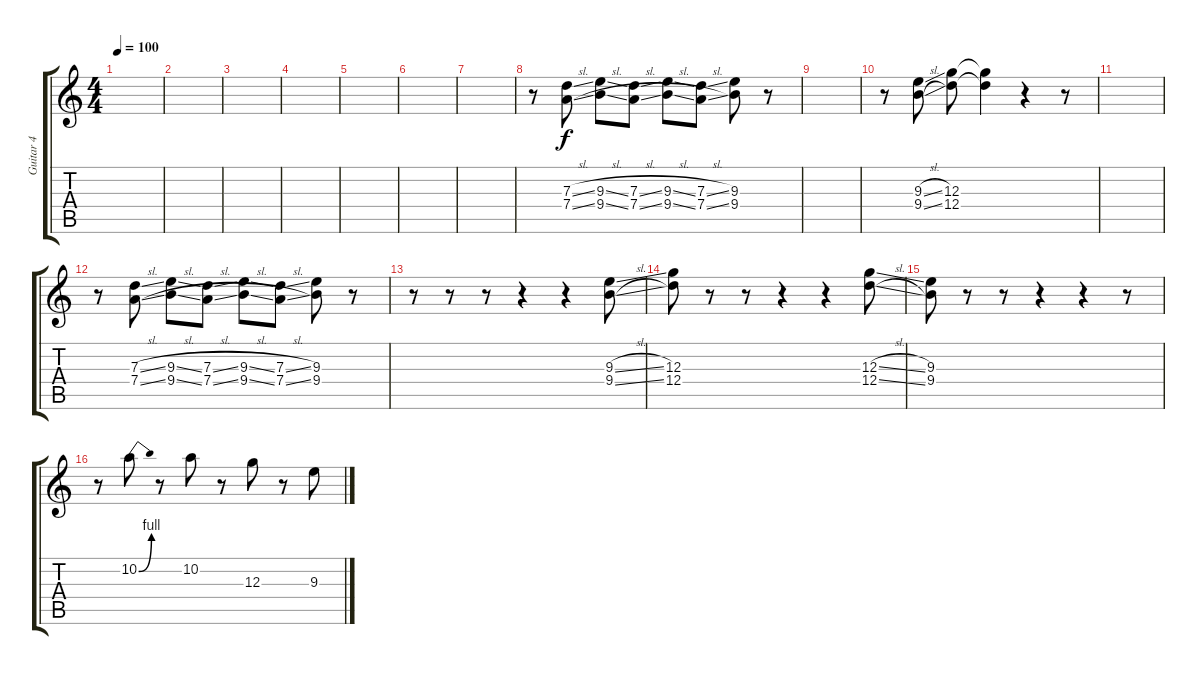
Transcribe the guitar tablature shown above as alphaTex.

\track ("Guitar 4" "Guitar 4") {instrument distortionguitar bank 255}
\staff {score tabs}
\tuning (E4 B3 G3 D3 A2 E2) {hide}
\ts (4 4)
\tempo 100
\clef g2
\ks c
|
|
|
|
|
|
|
r.8 (7.3{sl} 7.4{sl}).8 (9.3{sl} 9.4{sl}).8 (7.3{sl} 7.4{sl}).8 (9.3{sl} 9.4{sl}).8 (7.3{sl} 7.4{sl}).8 (9.3 9.4).8 r.8 |
|
r.8 (9.3{sl} 9.4{sl}).8 (12.3 12.4).8 (12.3{t} 12.4{t}).4 r.4 r.8 |
|
r.8 (7.3{sl} 7.4{sl}).8 (9.3{sl} 9.4{sl}).8 (7.3{sl} 7.4{sl}).8 (9.3{sl} 9.4{sl}).8 (7.3{sl} 7.4{sl}).8 (9.3 9.4).8 r.8 |
r.8 r.8 r.8 r.4 r.4 (9.3{sl} 9.4{sl}).8 |
(12.3 12.4).8 r.8 r.8 r.4 r.4 (12.3{sl} 12.4{sl}).8 |
(9.3 9.4).8 r.8 r.8 r.4 r.4 r.8 |
r.8 10.2{be (bend 0 0 60 4)}.8 r.8 10.2.8 r.8 12.3.8 r.8 9.3.8
